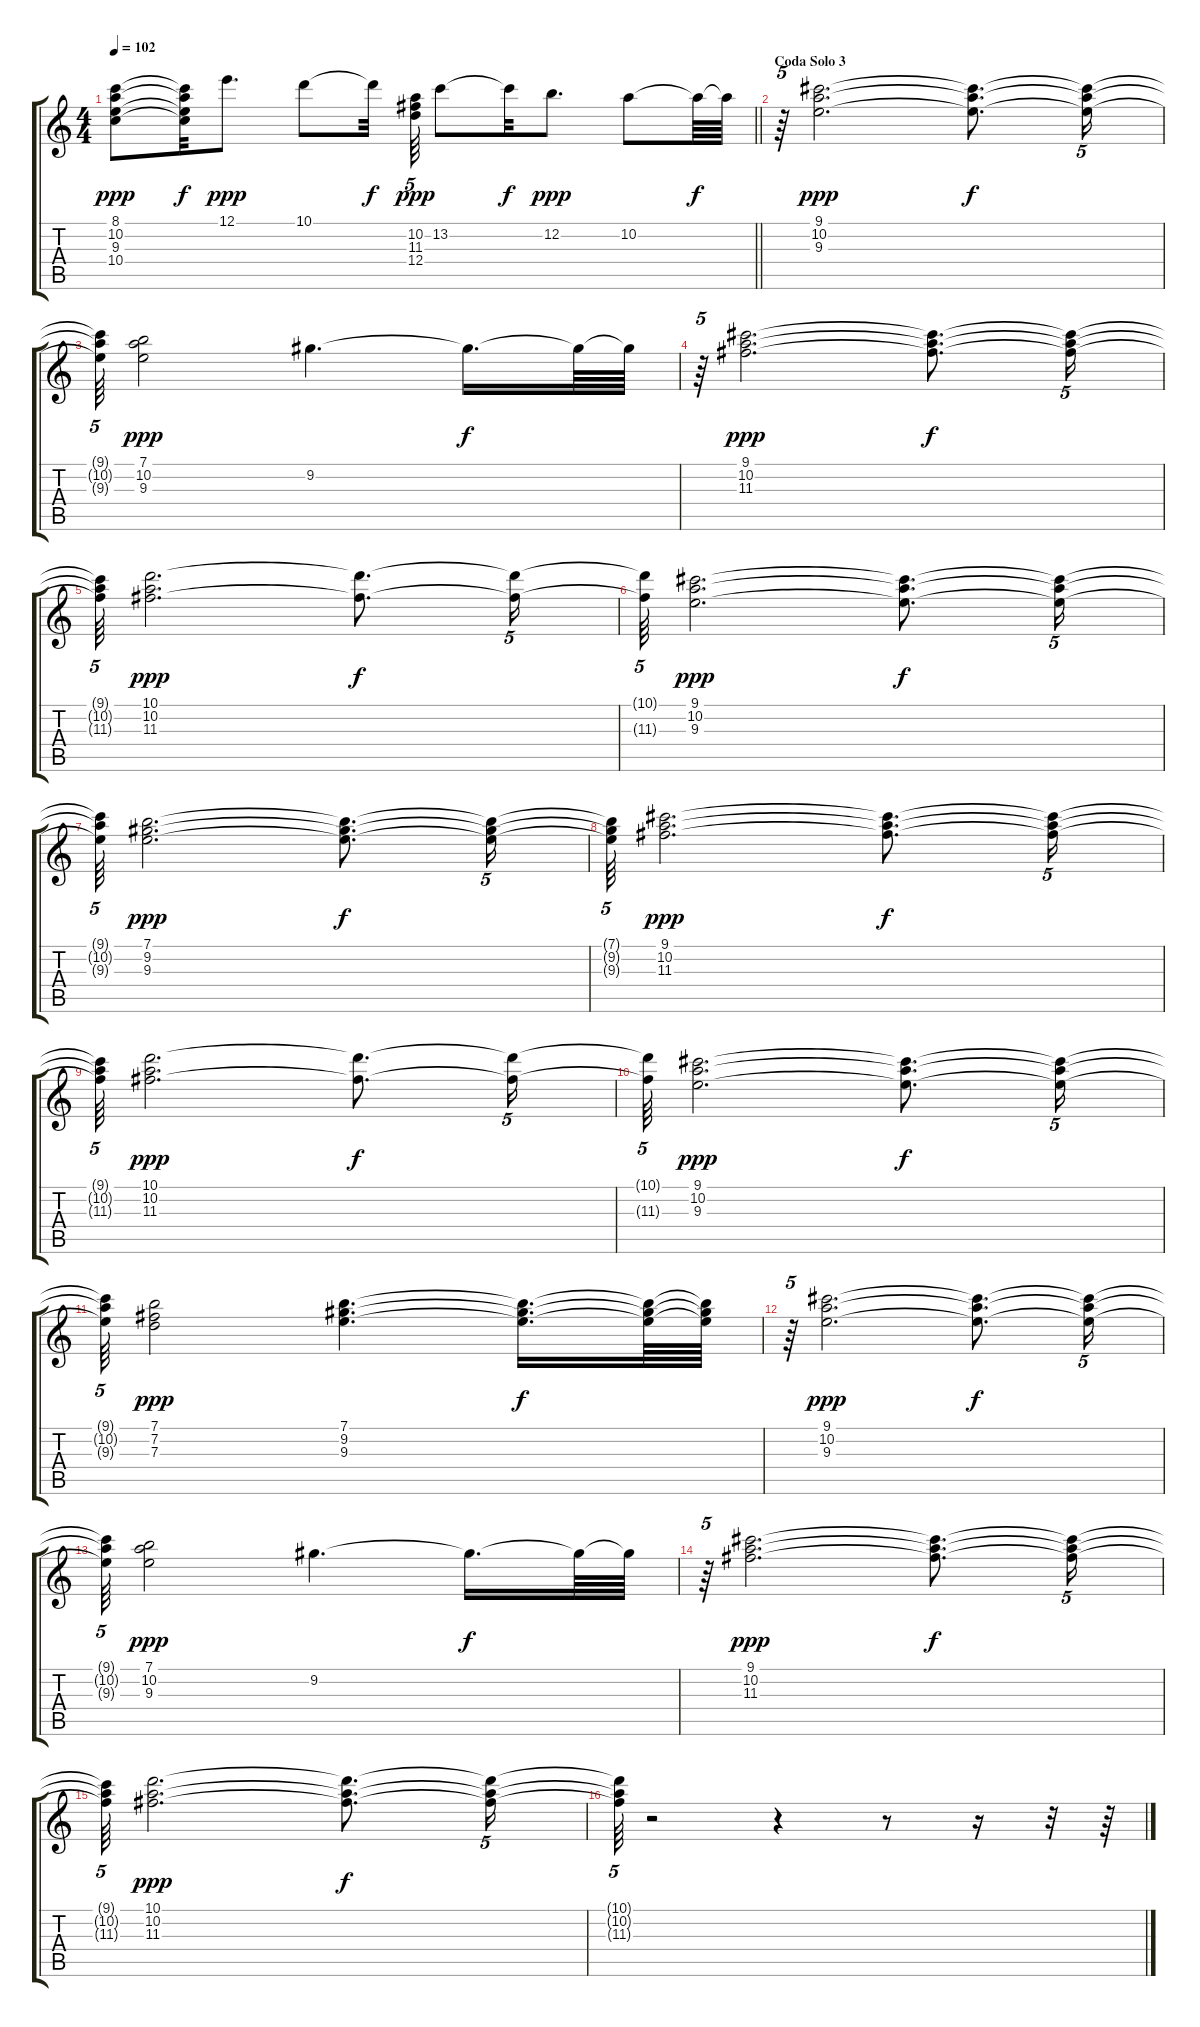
\track "" {instrument acousticguitarsteel}
\staff {score tabs}
\tuning (E4 B3 G3 D3 A2 E2) {hide}
\ts (4 4)
\tempo 102
\clef g2
\barLineRight lightlight
\ks c
(8.1 10.2 9.3 10.4).8{dy ppp} (8.1{t} 10.2{t} 9.3{t} 10.4{t}).32{dy f} 12.1.8{d dy ppp} 10.1.8 10.1{t}.32{dy f} (10.2 11.3 12.4).64{tu (5 4) dy ppp} 13.2.8 13.2{t}.32{dy f} 12.2.8{d dy ppp} 10.2.8 10.2{t}.64{dy f} 10.2{t}.64 |
\section ("" "Coda Solo 3")
r.64{tu (5 4)} (9.1 10.2 9.3).2{d dy ppp} (9.1{t} 10.2{t} 9.3{t}).8{d dy f} (9.1{t} 10.2{t} 9.3{t}).16{tu (5 4)} |
(9.1{t} 10.2{t} 9.3{t}).64{tu (5 4)} (7.1 10.2 9.3).2{dy ppp} 9.2.4{d} 9.2{t}.16{d dy f} 9.2{t}.64 9.2{t}.64 |
r.64{tu (5 4)} (9.1 10.2 11.3).2{d dy ppp} (9.1{t} 10.2{t} 11.3{t}).8{d dy f} (9.1{t} 10.2{t} 11.3{t}).16{tu (5 4)} |
(9.1{t} 10.2{t} 11.3{t}).64{tu (5 4)} (10.1 10.2 11.3).2{d dy ppp} (10.1{t} 11.3{t}).8{d dy f} (10.1{t} 11.3{t}).16{tu (5 4)} |
(10.1{t} 11.3{t}).64{tu (5 4)} (9.1 10.2 9.3).2{d dy ppp} (9.1{t} 10.2{t} 9.3{t}).8{d dy f} (9.1{t} 10.2{t} 9.3{t}).16{tu (5 4)} |
(9.1{t} 10.2{t} 9.3{t}).64{tu (5 4)} (7.1 9.2 9.3).2{d dy ppp} (7.1{t} 9.2{t} 9.3{t}).8{d dy f} (7.1{t} 9.2{t} 9.3{t}).16{tu (5 4)} |
(7.1{t} 9.2{t} 9.3{t}).64{tu (5 4)} (9.1 10.2 11.3).2{d dy ppp} (9.1{t} 10.2{t} 11.3{t}).8{d dy f} (9.1{t} 10.2{t} 11.3{t}).16{tu (5 4)} |
(9.1{t} 10.2{t} 11.3{t}).64{tu (5 4)} (10.1 10.2 11.3).2{d dy ppp} (10.1{t} 11.3{t}).8{d dy f} (10.1{t} 11.3{t}).16{tu (5 4)} |
(10.1{t} 11.3{t}).64{tu (5 4)} (9.1 10.2 9.3).2{d dy ppp} (9.1{t} 10.2{t} 9.3{t}).8{d dy f} (9.1{t} 10.2{t} 9.3{t}).16{tu (5 4)} |
(9.1{t} 10.2{t} 9.3{t}).64{tu (5 4)} (7.1 7.2 7.3).2{dy ppp} (7.1 9.2 9.3).4{d} (7.1{t} 9.2{t} 9.3{t}).16{d dy f} (7.1{t} 9.2{t} 9.3{t}).64 (7.1{t} 9.2{t} 9.3{t}).64 |
r.64{tu (5 4)} (9.1 10.2 9.3).2{d dy ppp} (9.1{t} 10.2{t} 9.3{t}).8{d dy f} (9.1{t} 10.2{t} 9.3{t}).16{tu (5 4)} |
(9.1{t} 10.2{t} 9.3{t}).64{tu (5 4)} (7.1 10.2 9.3).2{dy ppp} 9.2.4{d} 9.2{t}.16{d dy f} 9.2{t}.64 9.2{t}.64 |
r.64{tu (5 4)} (9.1 10.2 11.3).2{d dy ppp} (9.1{t} 10.2{t} 11.3{t}).8{d dy f} (9.1{t} 10.2{t} 11.3{t}).16{tu (5 4)} |
(9.1{t} 10.2{t} 11.3{t}).64{tu (5 4)} (10.1 10.2 11.3).2{d dy ppp} (10.1{t} 10.2{t} 11.3{t}).8{d dy f} (10.1{t} 10.2{t} 11.3{t}).16{tu (5 4)} |
(10.1{t} 10.2{t} 11.3{t}).64{tu (5 4)} r.2 r.4 r.8 r.16 r.32 r.64
